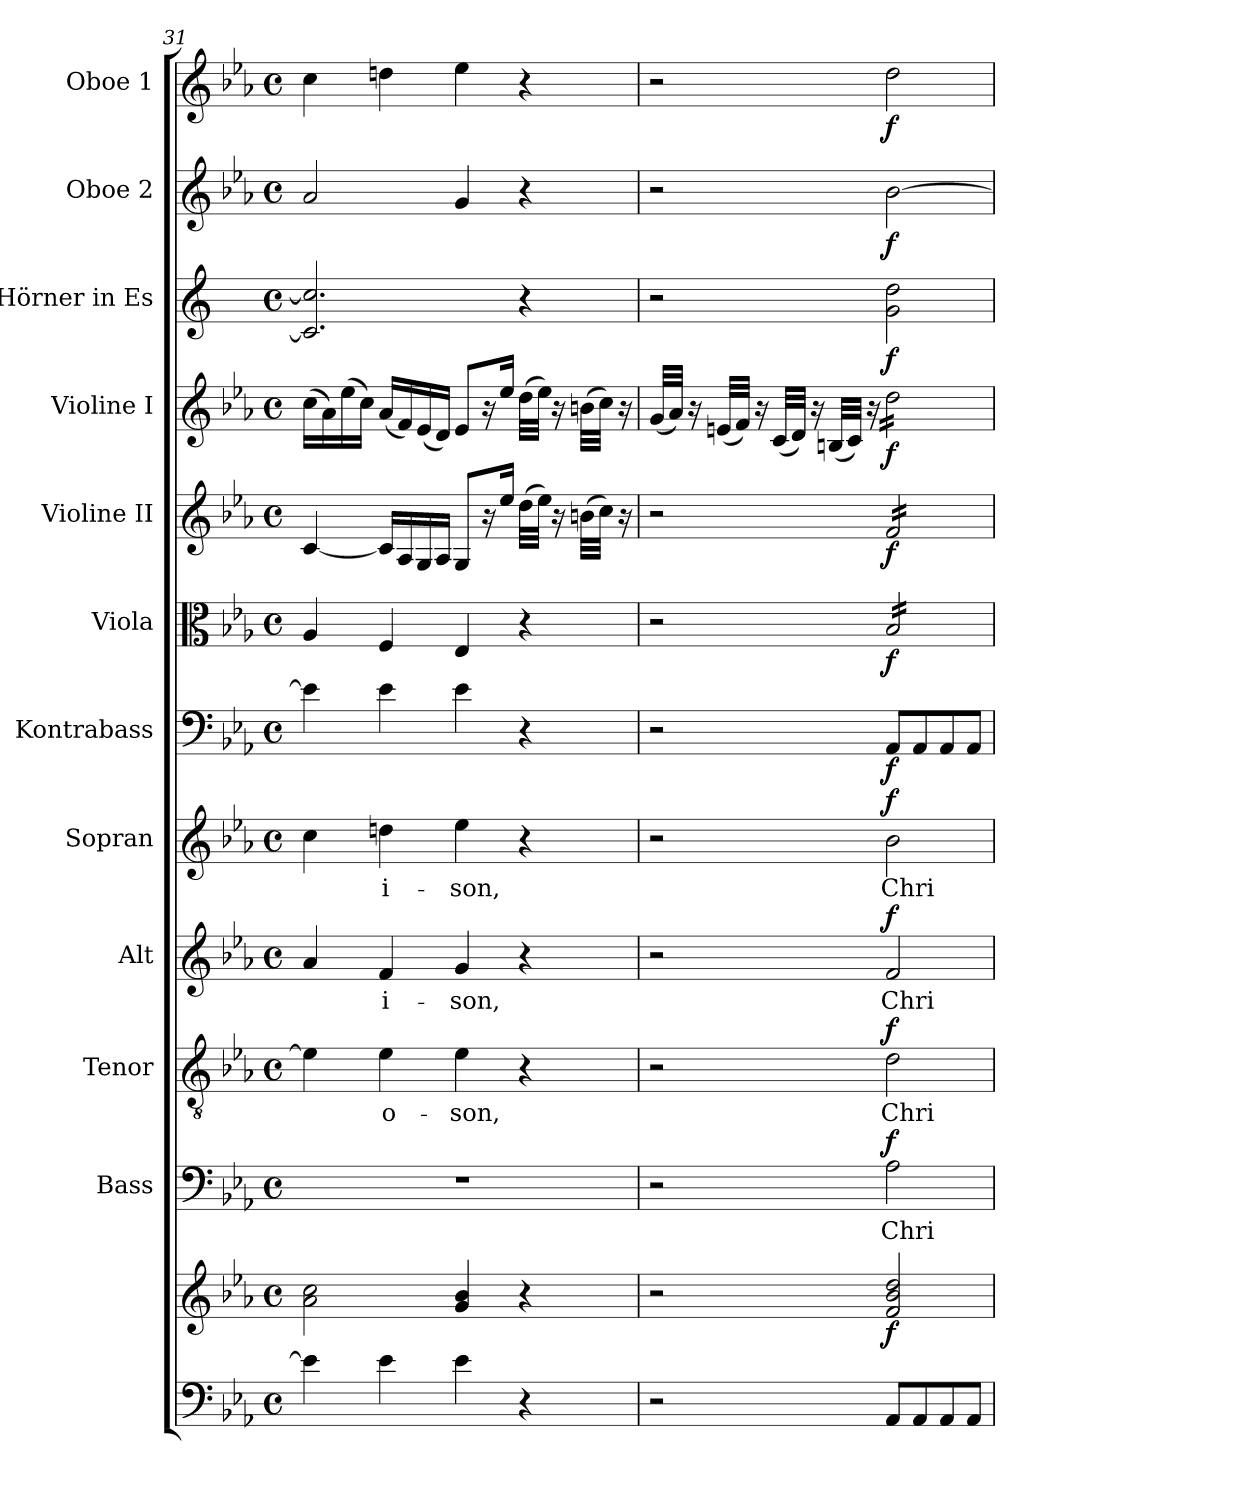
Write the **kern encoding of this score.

**kern	**kern	**dynam	**kern	**text	**dynam	**kern	**text	**dynam	**kern	**text	**dynam	**kern	**text	**dynam	**kern	**dynam	**kern	**dynam	**kern	**dynam	**kern	**dynam	**kern	**dynam	**kern	**dynam	**kern	**dynam
*part12	*part12	*part12	*part11	*part11	*part11	*part10	*part10	*part10	*part9	*part9	*part9	*part8	*part8	*part8	*part7	*part7	*part6	*part6	*part5	*part5	*part4	*part4	*part3	*part3	*part2	*part2	*part1	*part1
*staff13	*staff12	*staff12/13	*staff11	*staff11	*staff11	*staff10	*staff10	*staff10	*staff9	*staff9	*staff9	*staff8	*staff8	*staff8	*staff7	*staff7	*staff6	*staff6	*staff5	*staff5	*staff4	*staff4	*staff3	*staff3	*staff2	*staff2	*staff1	*staff1
*	*	*	*I"Bass	*	*	*I"Tenor	*	*	*I"Alt	*	*	*I"Sopran	*	*	*I"Kontrabass	*	*I"Viola	*	*I"Violine II	*	*I"Violine I	*	*I"Hörner in Es	*	*I"Oboe 2	*	*I"Oboe 1	*
*	*	*	*I'B.	*	*	*I'T.	*	*	*I'A.	*	*	*I'S.	*	*	*I'Kb.	*	*I'Vla.	*	*I'Vl. II	*	*I'Vl. I	*	*	*	*I'Ob. 2	*	*I'Ob. 1	*
!!LO:PB:g=z
*clefF4	*clefG2	*	*clefF4	*	*	*clefGv2	*	*	*clefG2	*	*	*clefG2	*	*	*clefF4	*	*clefC3	*	*clefG2	*	*clefG2	*	*clefG2	*	*clefG2	*	*clefG2	*
*	*	*	*	*	*	*	*	*	*	*	*	*	*	*	*ITrd7c12	*	*	*	*	*	*	*	*ITrd5c9	*	*	*	*	*
*k[b-e-a-]	*k[b-e-a-]	*	*k[b-e-a-]	*	*	*k[b-e-a-]	*	*	*k[b-e-a-]	*	*	*k[b-e-a-]	*	*	*k[b-e-a-]	*	*k[b-e-a-]	*	*k[b-e-a-]	*	*k[b-e-a-]	*	*k[b-e-a-]	*	*k[b-e-a-]	*	*k[b-e-a-]	*
*E-:	*E-:	*	*E-:	*	*	*E-:	*	*	*E-:	*	*	*E-:	*	*	*E-:	*	*E-:	*	*E-:	*	*E-:	*	*E-:	*	*E-:	*	*E-:	*
*M4/4	*M4/4	*	*M4/4	*	*	*M4/4	*	*	*M4/4	*	*	*M4/4	*	*	*M4/4	*	*M4/4	*	*M4/4	*	*M4/4	*	*M4/4	*	*M4/4	*	*M4/4	*
*met(c)	*met(c)	*	*met(c)	*	*	*met(c)	*	*	*met(c)	*	*	*met(c)	*	*	*met(c)	*	*met(c)	*	*met(c)	*	*met(c)	*	*met(c)	*	*met(c)	*	*met(c)	*
=31	=31	=31	=31	=31	=31	=31	=31	=31	=31	=31	=31	=31	=31	=31	=31	=31	=31	=31	=31	=31	=31	=31	=31	=31	=31	=31	=31	=31
4e-\]	2a-\ 2cc\	.	1r	.	.	4e-\]	.	.	4a-/	.	.	4cc\	.	.	4E-\]	.	4A-/	.	[4c/	.	(>16cc\LL	.	2.E-/] 2.e-/]	.	2a-/	.	4cc\	.
.	.	.	.	.	.	.	.	.	.	.	.	.	.	.	.	.	.	.	.	.	16a-\)	.	.	.	.	.	.	.
.	.	.	.	.	.	.	.	.	.	.	.	.	.	.	.	.	.	.	.	.	(>16ee-\	.	.	.	.	.	.	.
.	.	.	.	.	.	.	.	.	.	.	.	.	.	.	.	.	.	.	.	.	16cc\JJ)	.	.	.	.	.	.	.
!	!	!	!	!	!	!	!LO:LY:b	!	!	!LO:LY:b	!	!	!LO:LY:b	!	!	!	!	!	!	!	!	!	!	!	!	!	!	!
4e-\	.	.	.	.	.	4e-\	-o-	.	4f/	-i-	.	4ddn\	-i-	.	4E-\	.	4F/	.	16c/LL]	.	(<16a-/LL	.	.	.	.	.	4ddn\	.
.	.	.	.	.	.	.	.	.	.	.	.	.	.	.	.	.	.	.	16A-/	.	16f/)	.	.	.	.	.	.	.
.	.	.	.	.	.	.	.	.	.	.	.	.	.	.	.	.	.	.	16G/	.	(<16e-/	.	.	.	.	.	.	.
.	.	.	.	.	.	.	.	.	.	.	.	.	.	.	.	.	.	.	16A-/JJ	.	16d/JJ)	.	.	.	.	.	.	.
!	!	!	!	!	!	!	!LO:LY:b	!	!	!LO:LY:b	!	!	!LO:LY:b	!	!	!	!	!	!	!	!	!	!	!	!	!	!	!
4e-\	4g/ 4b-/	.	.	.	.	4e-\	-son,	.	4g/	-son,	.	4ee-\	-son,	.	4E-\	.	4E-/	.	8G/L	.	8e-/L	.	.	.	4g/	.	4ee-\	.
.	.	.	.	.	.	.	.	.	.	.	.	.	.	.	.	.	.	.	16r	.	16r	.	.	.	.	.	.	.
.	.	.	.	.	.	.	.	.	.	.	.	.	.	.	.	.	.	.	16ee-/Jk	.	16ee-/Jk	.	.	.	.	.	.	.
4r	4r	.	.	.	.	4r	.	.	4r	.	.	4r	.	.	4r	.	4r	.	(>32dd\LLL	.	(>32dd\LLL	.	4r	.	4r	.	4r	.
.	.	.	.	.	.	.	.	.	.	.	.	.	.	.	.	.	.	.	32ee-\JJJ)	.	32ee-\JJJ)	.	.	.	.	.	.	.
.	.	.	.	.	.	.	.	.	.	.	.	.	.	.	.	.	.	.	16r	.	16r	.	.	.	.	.	.	.
.	.	.	.	.	.	.	.	.	.	.	.	.	.	.	.	.	.	.	(>32bn\LLL	.	(>32bn\LLL	.	.	.	.	.	.	.
.	.	.	.	.	.	.	.	.	.	.	.	.	.	.	.	.	.	.	32cc\JJJ)	.	32cc\JJJ)	.	.	.	.	.	.	.
.	.	.	.	.	.	.	.	.	.	.	.	.	.	.	.	.	.	.	16r	.	16r	.	.	.	.	.	.	.
=32	=32	=32	=32	=32	=32	=32	=32	=32	=32	=32	=32	=32	=32	=32	=32	=32	=32	=32	=32	=32	=32	=32	=32	=32	=32	=32	=32	=32
2r	2r	.	2r	.	.	2r	.	.	2r	.	.	2r	.	.	2r	.	2r	.	2r	.	(<32g/LLL	.	2r	.	2r	.	2r	.
.	.	.	.	.	.	.	.	.	.	.	.	.	.	.	.	.	.	.	.	.	32a-/JJJ)	.	.	.	.	.	.	.
.	.	.	.	.	.	.	.	.	.	.	.	.	.	.	.	.	.	.	.	.	16r	.	.	.	.	.	.	.
.	.	.	.	.	.	.	.	.	.	.	.	.	.	.	.	.	.	.	.	.	(<32en/LLL	.	.	.	.	.	.	.
.	.	.	.	.	.	.	.	.	.	.	.	.	.	.	.	.	.	.	.	.	32f/JJJ)	.	.	.	.	.	.	.
.	.	.	.	.	.	.	.	.	.	.	.	.	.	.	.	.	.	.	.	.	16r	.	.	.	.	.	.	.
.	.	.	.	.	.	.	.	.	.	.	.	.	.	.	.	.	.	.	.	.	(<32c/LLL	.	.	.	.	.	.	.
.	.	.	.	.	.	.	.	.	.	.	.	.	.	.	.	.	.	.	.	.	32d/JJJ)	.	.	.	.	.	.	.
.	.	.	.	.	.	.	.	.	.	.	.	.	.	.	.	.	.	.	.	.	16r	.	.	.	.	.	.	.
.	.	.	.	.	.	.	.	.	.	.	.	.	.	.	.	.	.	.	.	.	(<32Bn/LLL	.	.	.	.	.	.	.
.	.	.	.	.	.	.	.	.	.	.	.	.	.	.	.	.	.	.	.	.	32c/JJJ)	.	.	.	.	.	.	.
.	.	.	.	.	.	.	.	.	.	.	.	.	.	.	.	.	.	.	.	.	16r	.	.	.	.	.	.	.
!	!	!LO:DY:b	!	!LO:LY:b	!LO:DY:a	!	!LO:LY:b	!LO:DY:a	!	!LO:LY:b	!LO:DY:a	!	!LO:LY:b	!LO:DY:a	!	!LO:DY:b	!	!LO:DY:b	!	!LO:DY:b	!	!LO:DY:b	!	!LO:DY:b	!	!LO:DY:b	!	!LO:DY:b
*	*	*	*	*	*	*	*	*	*	*	*	*	*	*	*	*	*tremolo	*	*	*	*	*	*	*	*	*	*	*
*	*	*	*	*	*	*	*	*	*	*	*	*	*	*	*	*	*	*	*tremolo	*	*	*	*	*	*	*	*	*
*	*	*	*	*	*	*	*	*	*	*	*	*	*	*	*	*	*	*	*	*	*tremolo	*	*	*	*	*	*	*
8AA-/L	2f/ 2b-/ 2dd/	f	2A-\	Chri-	f	2d\	Chri-	f	2f/	Chri-	f	2b-\	Chri-	f	8AAA-/L	f	16B-/LL	f	16f/LL	f	16dd\LL	f	2B-\ 2f\	f	[2b-\	f	2dd\	f
.	.	.	.	.	.	.	.	.	.	.	.	.	.	.	.	.	16B-/	.	16f/	.	16dd\	.	.	.	.	.	.	.
8AA-/	.	.	.	.	.	.	.	.	.	.	.	.	.	.	8AAA-/	.	16B-/	.	16f/	.	16dd\	.	.	.	.	.	.	.
.	.	.	.	.	.	.	.	.	.	.	.	.	.	.	.	.	16B-/	.	16f/	.	16dd\	.	.	.	.	.	.	.
8AA-/	.	.	.	.	.	.	.	.	.	.	.	.	.	.	8AAA-/	.	16B-/	.	16f/	.	16dd\	.	.	.	.	.	.	.
.	.	.	.	.	.	.	.	.	.	.	.	.	.	.	.	.	16B-/	.	16f/	.	16dd\	.	.	.	.	.	.	.
8AA-/J	.	.	.	.	.	.	.	.	.	.	.	.	.	.	8AAA-/J	.	16B-/	.	16f/	.	16dd\	.	.	.	.	.	.	.
.	.	.	.	.	.	.	.	.	.	.	.	.	.	.	.	.	16B-/JJ	.	16f/JJ	.	16dd\JJ	.	.	.	.	.	.	.
*	*	*	*	*	*	*	*	*	*	*	*	*	*	*	*	*	*	*	*	*	*Xtremolo	*	*	*	*	*	*	*
*	*	*	*	*	*	*	*	*	*	*	*	*	*	*	*	*	*	*	*Xtremolo	*	*	*	*	*	*	*	*	*
*	*	*	*	*	*	*	*	*	*	*	*	*	*	*	*	*	*Xtremolo	*	*	*	*	*	*	*	*	*	*	*
=	=	=	=	=	=	=	=	=	=	=	=	=	=	=	=	=	=	=	=	=	=	=	=	=	=	=	=	=
*-	*-	*-	*-	*-	*-	*-	*-	*-	*-	*-	*-	*-	*-	*-	*-	*-	*-	*-	*-	*-	*-	*-	*-	*-	*-	*-	*-	*-
